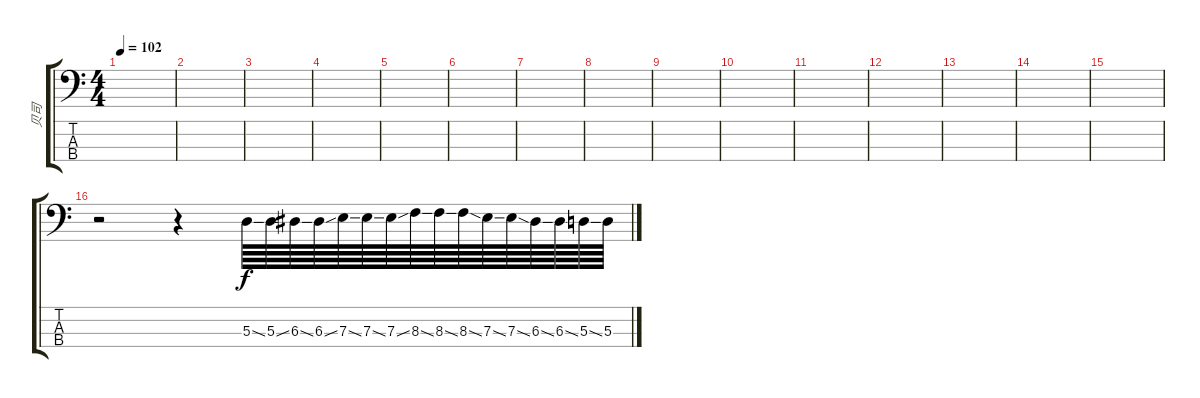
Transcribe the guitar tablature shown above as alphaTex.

\track ("贝司" "贝司") {instrument electricbassfinger}
\staff {score tabs}
\tuning (G2 D2 A1 E1) {hide}
\ts (4 4)
\tempo 102
\clef f4
\ks c
|
|
|
|
|
|
|
|
|
|
|
|
|
|
|
r.2 r.4 5.3{ss}.64 5.3{ss}.64 6.3{ss}.64 6.3{ss}.64 7.3{ss}.64 7.3{ss}.64 7.3{ss}.64 8.3{ss}.64 8.3{ss}.64 8.3{ss}.64 7.3{ss}.64 7.3{ss}.64 6.3{ss}.64 6.3{ss}.64 5.3{ss}.64 5.3.64
